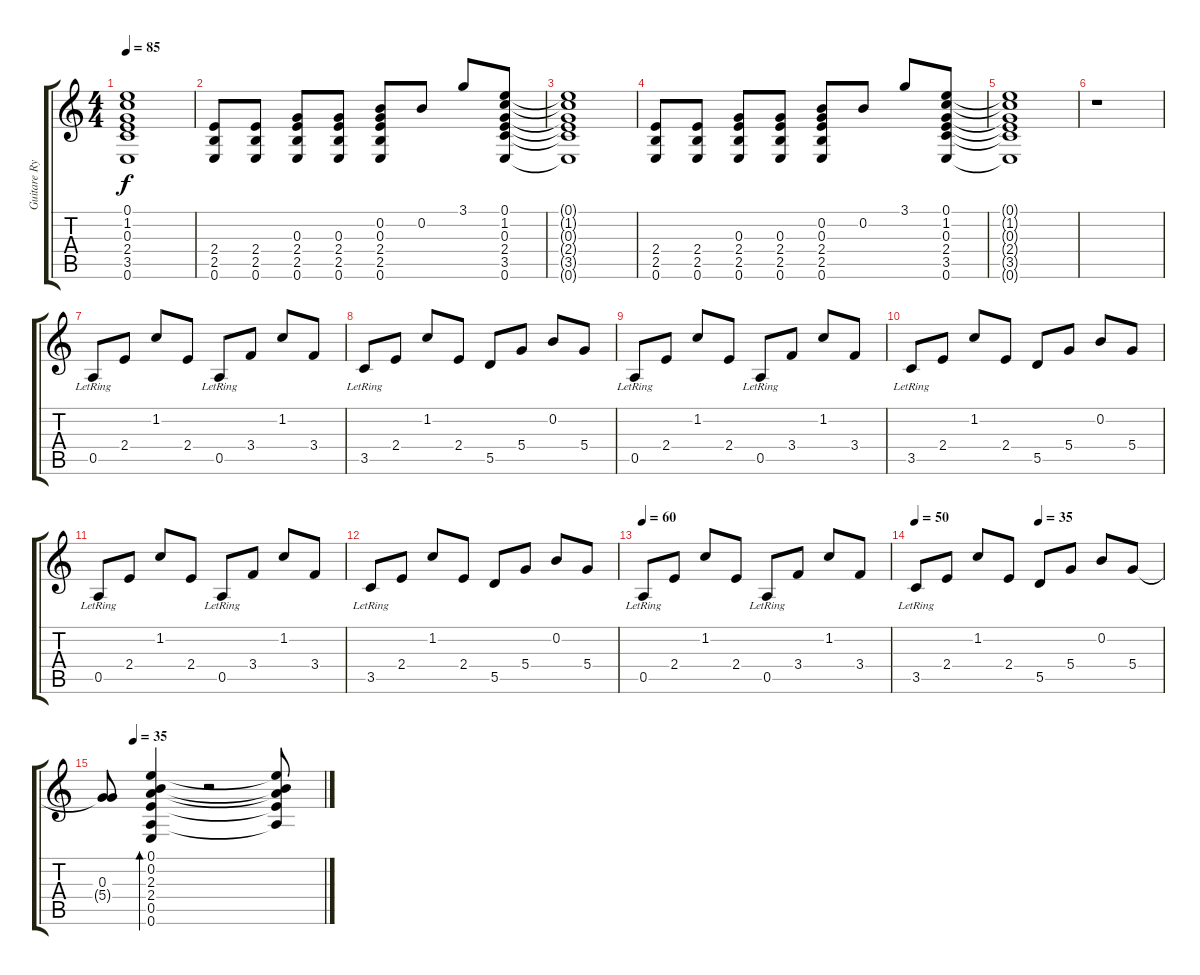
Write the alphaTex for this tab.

\track ("Guitare Rythm" "Guitare Ry") {instrument acousticguitarsteel}
\staff {score tabs}
\tuning (E4 B3 G3 D3 A2 E2) {hide}
\ts (4 4)
\tempo 85
\clef g2
\ks c
(0.1{t} 1.2{t} 0.3{t} 2.4{t} 3.5{t} 0.6{t}).1{dy f} |
(2.4 2.5 0.6).8 (2.4 2.5 0.6).8 (0.3 2.4 2.5 0.6).8 (0.3 2.4 2.5 0.6).8 (0.2 0.3 2.4 2.5 0.6).8 0.2.8 3.1.8 (0.1 1.2 0.3 2.4 3.5 0.6).8 |
(0.1{t} 1.2{t} 0.3{t} 2.4{t} 3.5{t} 0.6{t}).1 |
(2.4 2.5 0.6).8 (2.4 2.5 0.6).8 (0.3 2.4 2.5 0.6).8 (0.3 2.4 2.5 0.6).8 (0.2 0.3 2.4 2.5 0.6).8 0.2.8 3.1.8 (0.1 1.2 0.3 2.4 3.5 0.6).8 |
(0.1{t} 1.2{t} 0.3{t} 2.4{t} 3.5{t} 0.6{t}).1 |
r.1 |
0.5{lr}.8 2.4.8 1.2.8 2.4.8 0.5{lr}.8 3.4.8 1.2.8 3.4.8 |
3.5{lr}.8 2.4.8 1.2.8 2.4.8 5.5.8 5.4.8 0.2.8 5.4.8 |
0.5{lr}.8 2.4.8 1.2.8 2.4.8 0.5{lr}.8 3.4.8 1.2.8 3.4.8 |
3.5{lr}.8 2.4.8 1.2.8 2.4.8 5.5.8 5.4.8 0.2.8 5.4.8 |
0.5{lr}.8 2.4.8 1.2.8 2.4.8 0.5{lr}.8 3.4.8 1.2.8 3.4.8 |
3.5{lr}.8 2.4.8 1.2.8 2.4.8 5.5.8 5.4.8 0.2.8 5.4.8 |
\tempo 60
0.5{lr}.8 2.4.8 1.2.8 2.4.8 0.5{lr}.8 3.4.8 1.2.8 3.4.8 |
\tempo 50
\tempo (35 0.5)
3.5{lr}.8 2.4.8 1.2.8 2.4.8 5.5.8 5.4.8 0.2.8 5.4.8 |
\tempo (35 0.125)
(0.3 5.4{t}).8 (0.1 0.2 2.3 2.4 0.5 0.6).4{bd 480} r.2 (0.1{t} 0.2{t} 2.3{t} 2.4{t} 0.5{t}).8
